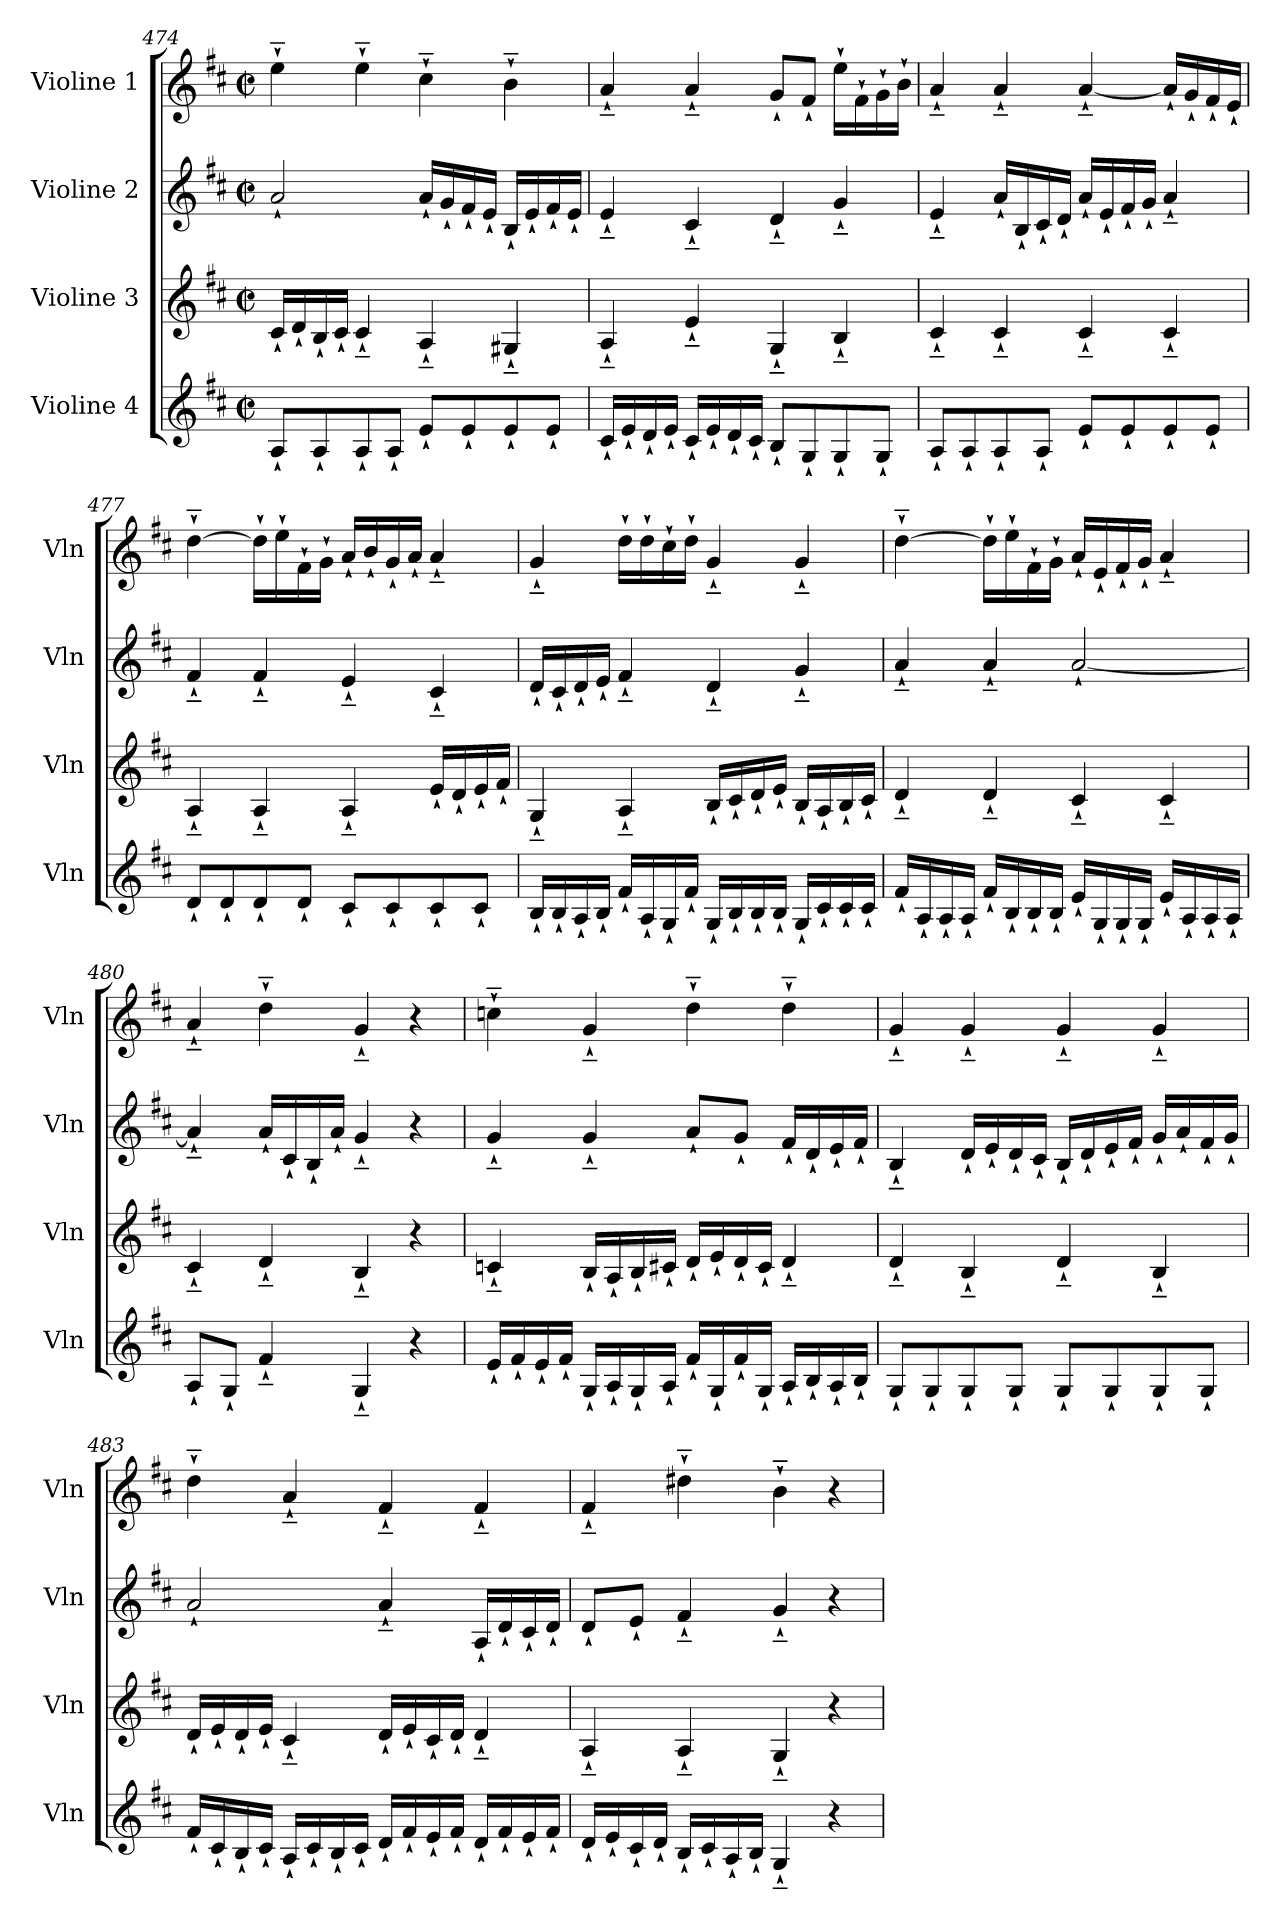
**kern	**kern	**kern	**kern
*part4	*part3	*part2	*part1
*staff4	*staff3	*staff2	*staff1
*I"Violine 4	*I"Violine 3	*I"Violine 2	*I"Violine 1
*I'Vln	*I'Vln	*I'Vln	*I'Vln
*clefG2	*clefG2	*clefG2	*clefG2
*k[f#c#]	*k[f#c#]	*k[f#c#]	*k[f#c#]
*D:	*D:	*D:	*D:
*M2/2	*M2/2	*M2/2	*M2/2
*met(c|)	*met(c|)	*met(c|)	*met(c|)
=474	=474	=474	=474
8A`/L	16c#`/LL	2a`/	4ee~`\
.	16d`/	.	.
8A`/	16B`/	.	.
.	16c#`/JJ	.	.
8A`/	4c#~`/	.	4ee~`\
8A`/J	.	.	.
8e`/L	4A~`/	16a`/LL	4cc#~`\
.	.	16g`/	.
8e`/	.	16f#`/	.
.	.	16e`/JJ	.
8e`/	4G#X~`/	16B`/LL	4b~`\
.	.	16e`/	.
8e`/J	.	16f#`/	.
.	.	16e`/JJ	.
=475	=475	=475	=475
16c#`/LL	4A~`/	4e~`/	4a~`/
16e`/	.	.	.
16d`/	.	.	.
16e`/JJ	.	.	.
16c#`/LL	4e~`/	4c#~`/	4a~`/
16e`/	.	.	.
16d`/	.	.	.
16c#`/JJ	.	.	.
8B`/L	4G~`/	4d~`/	8g`/L
8G`/	.	.	8f#`/J
8G`/	4B~`/	4g~`/	16ee`\LL
.	.	.	16f#`\
8G`/J	.	.	16g`\
.	.	.	16b`\JJ
!!LO:PB:g=z
=476	=476	=476	=476
8A`/L	4c#~`/	4e~`/	4a~`/
8A`/	.	.	.
8A`/	4c#~`/	16a`/LL	4a~`/
.	.	16B`/	.
8A`/J	.	16c#`/	.
.	.	16d`/JJ	.
8e`/L	4c#~`/	16a`/LL	[4a~`/
.	.	16e`/	.
8e`/	.	16f#`/	.
.	.	16g`/JJ	.
8e`/	4c#~`/	4a~`/	16a`/LL]
.	.	.	16g`/
8e`/J	.	.	16f#`/
.	.	.	16e`/JJ
=477	=477	=477	=477
8d`/L	4A~`/	4f#~`/	[4dd~`\
8d`/	.	.	.
8d`/	4A~`/	4f#~`/	16dd`\LL]
.	.	.	16ee`\
8d`/J	.	.	16f#`\
.	.	.	16g`\JJ
8c#`/L	4A~`/	4e~`/	16a`/LL
.	.	.	16b`/
8c#`/	.	.	16g`/
.	.	.	16a`/JJ
8c#`/	16e`/LL	4c#~`/	4a~`/
.	16d`/	.	.
8c#`/J	16e`/	.	.
.	16f#`/JJ	.	.
!!LO:LB:g=z
=478	=478	=478	=478
16B`/LL	4G~`/	16d`/LL	4g~`/
16B`/	.	16c#`/	.
16A`/	.	16d`/	.
16B`/JJ	.	16e`/JJ	.
16f#`/LL	4A~`/	4f#~`/	16dd`\LL
16A`/	.	.	16dd`\
16G`/	.	.	16cc#`\
16f#`/JJ	.	.	16dd`\JJ
16G`/LL	16B`/LL	4d~`/	4g~`/
16B`/	16c#`/	.	.
16B`/	16d`/	.	.
16B`/JJ	16e`/JJ	.	.
16G`/LL	16B`/LL	4g~`/	4g~`/
16c#`/	16A`/	.	.
16c#`/	16B`/	.	.
16c#`/JJ	16c#`/JJ	.	.
=479	=479	=479	=479
16f#`/LL	4d~`/	4a~`/	[4dd~`\
16A`/	.	.	.
16A`/	.	.	.
16A`/JJ	.	.	.
16f#`/LL	4d~`/	4a~`/	16dd`\LL]
16B`/	.	.	16ee`\
16B`/	.	.	16f#`\
16B`/JJ	.	.	16g`\JJ
16e`/LL	4c#~`/	[2a`/	16a`/LL
16G`/	.	.	16e`/
16G`/	.	.	16f#`/
16G`/JJ	.	.	16g`/JJ
16e`/LL	4c#~`/	.	4a~`/
16A`/	.	.	.
16A`/	.	.	.
16A`/JJ	.	.	.
=480	=480	=480	=480
8A`/L	4c#~`/	4a~`/]	4a~`/
8G`/J	.	.	.
4f#~`/	4d~`/	16a`/LL	4dd~`\
.	.	16c#`/	.
.	.	16B`/	.
.	.	16a`/JJ	.
4G~`/	4B~`/	4g~`/	4g~`/
4r	4r	4r	4r
!!LO:LB:g=z
=481	=481	=481	=481
16e`/LL	4cn~`/	4g~`/	4ccn~`\
16f#`/	.	.	.
16e`/	.	.	.
16f#`/JJ	.	.	.
16G`/LL	16B`/LL	4g~`/	4g~`/
16A`/	16A`/	.	.
16G`/	16B`/	.	.
16A`/JJ	16c#X`/JJ	.	.
16f#`/LL	16d`/LL	8a`/L	4dd~`\
16G`/	16e`/	.	.
16f#`/	16d`/	8g`/J	.
16G`/JJ	16c#`/JJ	.	.
16A`/LL	4d~`/	16f#`/LL	4dd~`\
16B`/	.	16d`/	.
16A`/	.	16e`/	.
16B`/JJ	.	16f#`/JJ	.
=482	=482	=482	=482
8G`/L	4d~`/	4B~`/	4g~`/
8G`/	.	.	.
8G`/	4B~`/	16d`/LL	4g~`/
.	.	16e`/	.
8G`/J	.	16d`/	.
.	.	16c#`/JJ	.
8G`/L	4d~`/	16B`/LL	4g~`/
.	.	16d`/	.
8G`/	.	16e`/	.
.	.	16f#`/JJ	.
8G`/	4B~`/	16g`/LL	4g~`/
.	.	16a`/	.
8G`/J	.	16f#`/	.
.	.	16g`/JJ	.
!!LO:PB:g=z
=483	=483	=483	=483
16f#`/LL	16d`/LL	2a`/	4dd~`\
16c#`/	16e`/	.	.
16B`/	16d`/	.	.
16c#`/JJ	16e`/JJ	.	.
16A`/LL	4c#~`/	.	4a~`/
16c#`/	.	.	.
16B`/	.	.	.
16c#`/JJ	.	.	.
16d`/LL	16d`/LL	4a~`/	4f#~`/
16f#`/	16e`/	.	.
16e`/	16c#`/	.	.
16f#`/JJ	16d`/JJ	.	.
16d`/LL	4d~`/	16A`/LL	4f#~`/
16f#`/	.	16d`/	.
16e`/	.	16c#`/	.
16f#`/JJ	.	16d`/JJ	.
=484	=484	=484	=484
16d`/LL	4A~`/	8d`/L	4f#~`/
16e`/	.	.	.
16c#`/	.	8e`/J	.
16d`/JJ	.	.	.
16B`/LL	4A~`/	4f#~`/	4dd#X~`\
16c#`/	.	.	.
16A`/	.	.	.
16B`/JJ	.	.	.
4G~`/	4G~`/	4g~`/	4b~`\
4r	4r	4r	4r
=	=	=	=
*-	*-	*-	*-
